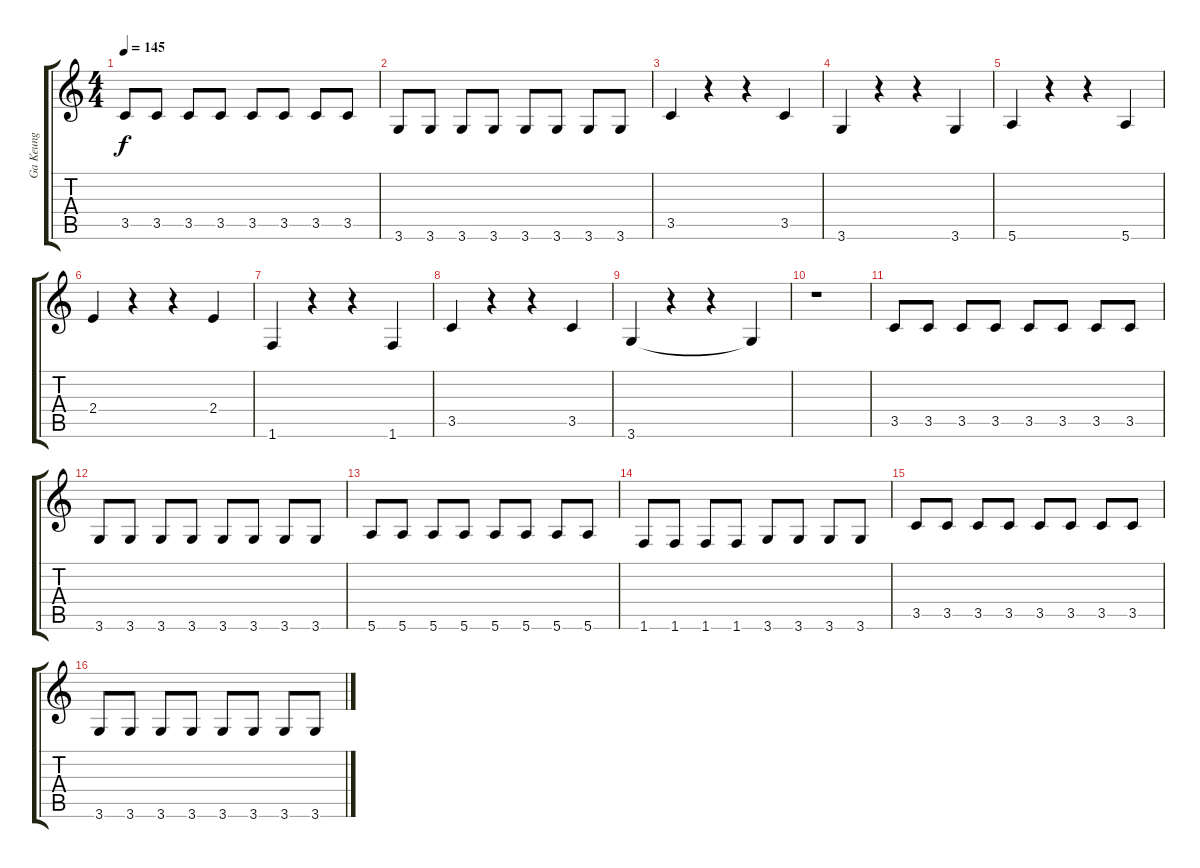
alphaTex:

\track ("Ga Keung" "Ga Keung") {instrument slapbass1}
\staff {score tabs}
\tuning (E4 B3 G3 D3 A2 E2) {hide}
\ts (4 4)
\tempo 145
\clef g2
\ks c
3.5.8{dy f} 3.5.8 3.5.8 3.5.8 3.5.8 3.5.8 3.5.8 3.5.8 |
3.6.8 3.6.8 3.6.8 3.6.8 3.6.8 3.6.8 3.6.8 3.6.8 |
3.5.4 r.4 r.4 3.5.4 |
3.6.4 r.4 r.4 3.6.4 |
5.6.4 r.4 r.4 5.6.4 |
2.4.4 r.4 r.4 2.4.4 |
1.6.4 r.4 r.4 1.6.4 |
3.5.4 r.4 r.4 3.5.4 |
3.6.4 r.4 r.4 3.6{t}.4 |
r.1 |
3.5.8 3.5.8 3.5.8 3.5.8 3.5.8 3.5.8 3.5.8 3.5.8 |
3.6.8 3.6.8 3.6.8 3.6.8 3.6.8 3.6.8 3.6.8 3.6.8 |
5.6.8 5.6.8 5.6.8 5.6.8 5.6.8 5.6.8 5.6.8 5.6.8 |
1.6.8 1.6.8 1.6.8 1.6.8 3.6.8 3.6.8 3.6.8 3.6.8 |
3.5.8 3.5.8 3.5.8 3.5.8 3.5.8 3.5.8 3.5.8 3.5.8 |
3.6.8 3.6.8 3.6.8 3.6.8 3.6.8 3.6.8 3.6.8 3.6.8
